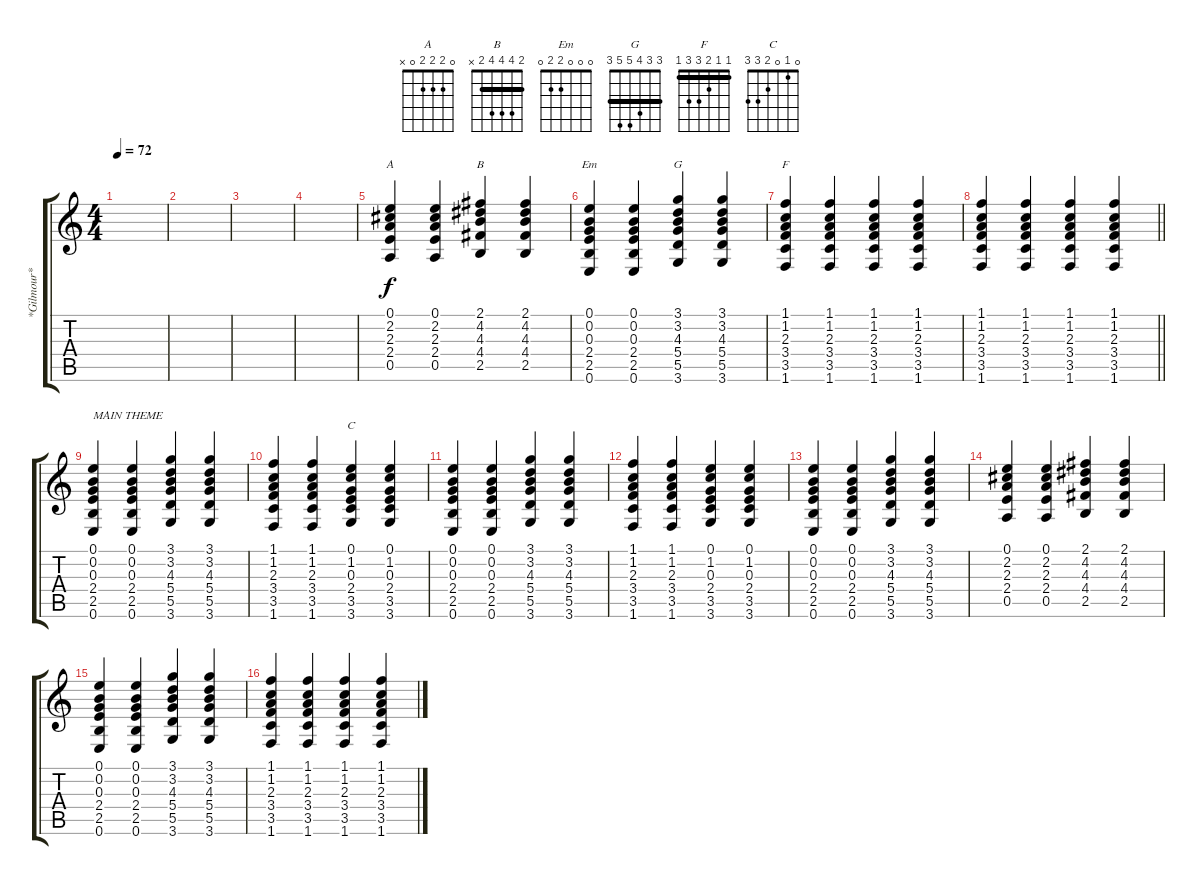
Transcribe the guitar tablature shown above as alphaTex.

\track ("*Gilmour* (Clean Electric)" "*Gilmour* ") {instrument electricguitarclean}
\staff {score tabs}
\tuning (E4 B3 G3 D3 A2 E2) {hide}
\chord ("A" 0 2 2 2 0 x)
\chord ("B" 2 4 4 4 2 x) {barre 2}
\chord ("Em" 0 0 0 2 2 0)
\chord ("G" 3 3 4 5 5 3) {barre 3}
\chord ("F" 1 1 2 3 3 1) {barre 1}
\chord ("C" 0 1 0 2 3 3)
\ts (4 4)
\tempo 72
\clef g2
\ks c
|
|
|
|
(0.1 2.2 2.3 2.4 0.5).4{ch "A" volume 0} (0.1 2.2 2.3 2.4 0.5).4 (2.1 4.2 4.3 4.4 2.5).4{ch "B" volume 16} (2.1 4.2 4.3 4.4 2.5).4 |
(0.1 0.2 0.3 2.4 2.5 0.6).4{ch "Em"} (0.1 0.2 0.3 2.4 2.5 0.6).4 (3.1 3.2 4.3 5.4 5.5 3.6).4{ch "G"} (3.1 3.2 4.3 5.4 5.5 3.6).4 |
(1.1 1.2 2.3 3.4 3.5 1.6).4{ch "F"} (1.1 1.2 2.3 3.4 3.5 1.6).4 (1.1 1.2 2.3 3.4 3.5 1.6).4 (1.1 1.2 2.3 3.4 3.5 1.6).4 |
\barLineRight lightlight
(1.1 1.2 2.3 3.4 3.5 1.6).4 (1.1 1.2 2.3 3.4 3.5 1.6).4 (1.1 1.2 2.3 3.4 3.5 1.6).4 (1.1 1.2 2.3 3.4 3.5 1.6).4 |
(0.1 0.2 0.3 2.4 2.5 0.6).4{txt "MAIN THEME" volume 13 balance 14} (0.1 0.2 0.3 2.4 2.5 0.6).4 (3.1 3.2 4.3 5.4 5.5 3.6).4 (3.1 3.2 4.3 5.4 5.5 3.6).4 |
(1.1 1.2 2.3 3.4 3.5 1.6).4 (1.1 1.2 2.3 3.4 3.5 1.6).4 (0.1 1.2 0.3 2.4 3.5 3.6).4{ch "C"} (0.1 1.2 0.3 2.4 3.5 3.6).4 |
(0.1 0.2 0.3 2.4 2.5 0.6).4 (0.1 0.2 0.3 2.4 2.5 0.6).4 (3.1 3.2 4.3 5.4 5.5 3.6).4 (3.1 3.2 4.3 5.4 5.5 3.6).4 |
(1.1 1.2 2.3 3.4 3.5 1.6).4 (1.1 1.2 2.3 3.4 3.5 1.6).4 (0.1 1.2 0.3 2.4 3.5 3.6).4 (0.1 1.2 0.3 2.4 3.5 3.6).4 |
(0.1 0.2 0.3 2.4 2.5 0.6).4 (0.1 0.2 0.3 2.4 2.5 0.6).4 (3.1 3.2 4.3 5.4 5.5 3.6).4 (3.1 3.2 4.3 5.4 5.5 3.6).4 |
(0.1 2.2 2.3 2.4 0.5).4 (0.1 2.2 2.3 2.4 0.5).4 (2.1 4.2 4.3 4.4 2.5).4 (2.1 4.2 4.3 4.4 2.5).4 |
(0.1 0.2 0.3 2.4 2.5 0.6).4 (0.1 0.2 0.3 2.4 2.5 0.6).4 (3.1 3.2 4.3 5.4 5.5 3.6).4 (3.1 3.2 4.3 5.4 5.5 3.6).4 |
(1.1 1.2 2.3 3.4 3.5 1.6).4 (1.1 1.2 2.3 3.4 3.5 1.6).4 (1.1 1.2 2.3 3.4 3.5 1.6).4 (1.1 1.2 2.3 3.4 3.5 1.6).4
